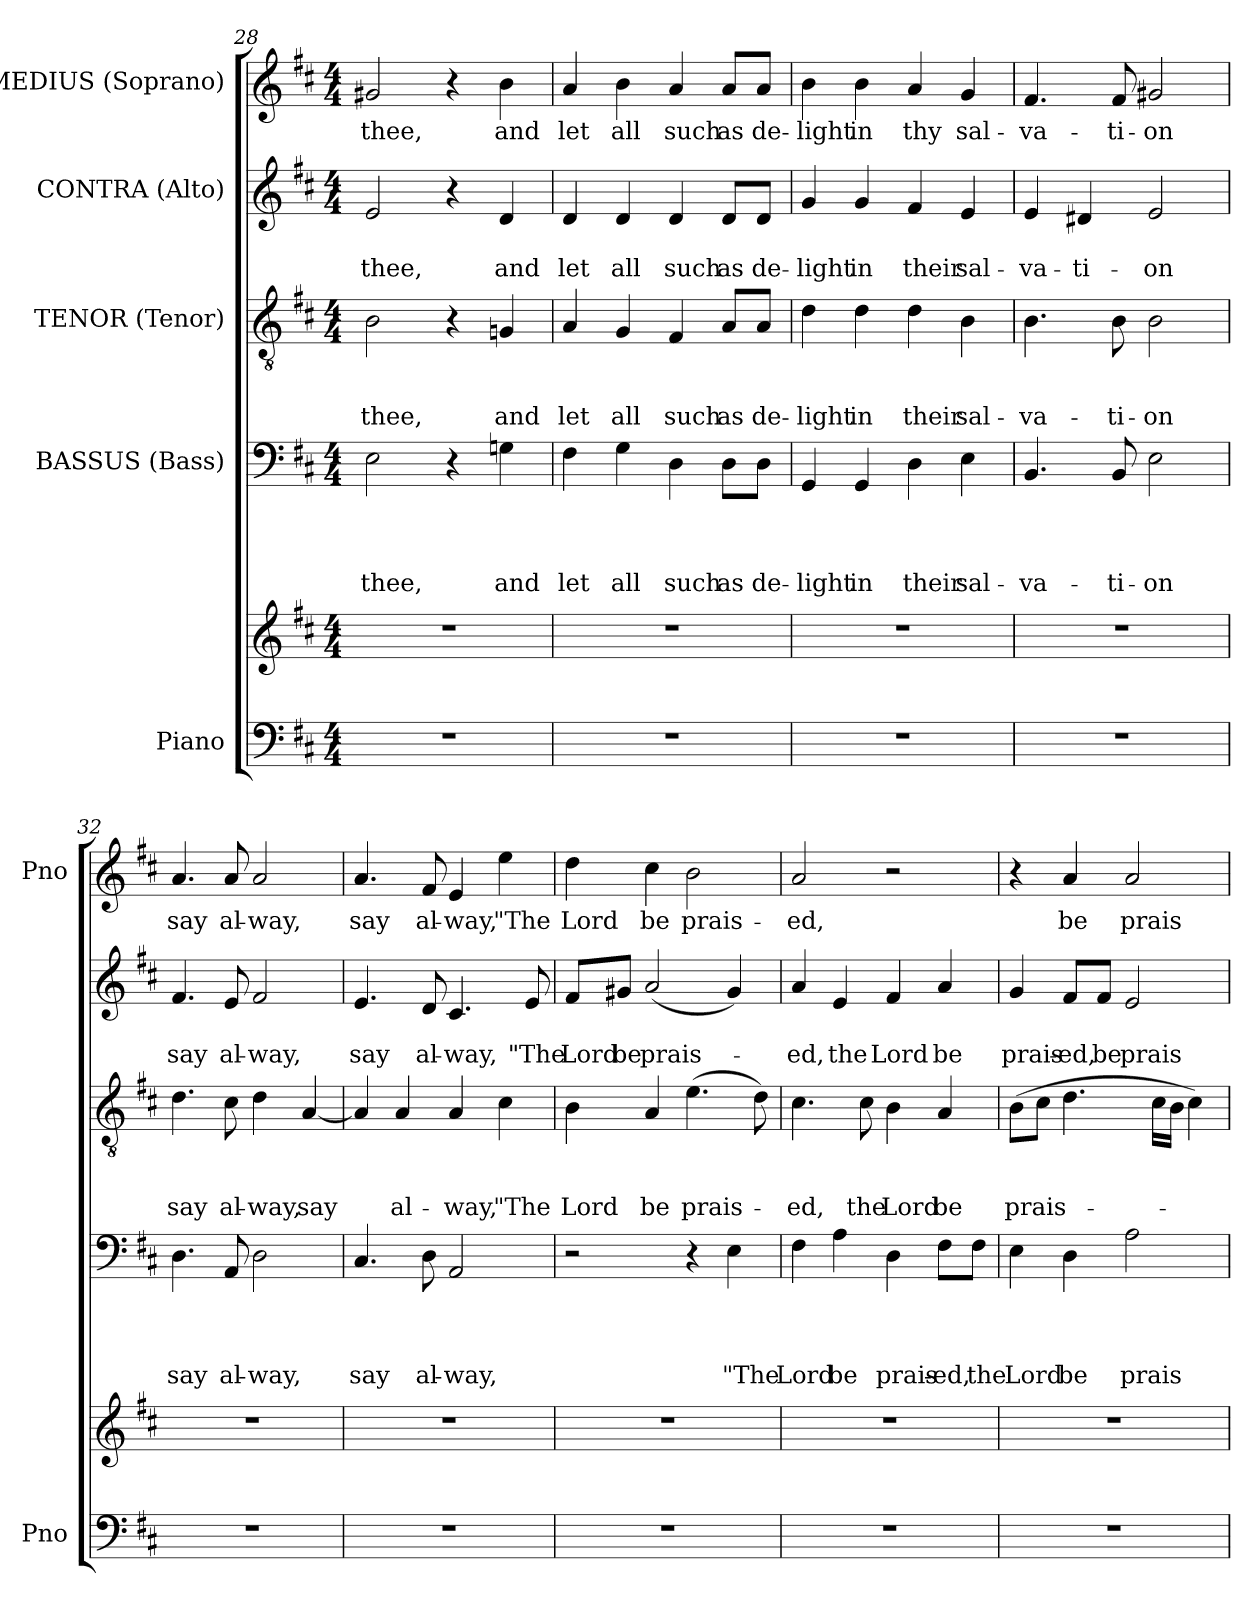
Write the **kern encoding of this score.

**kern	**kern	**kern	**text	**text	**text	**text	**kern	**text	**text	**text	**kern	**text	**text	**kern	**text
*part5	*part5	*part4	*part4	*part4	*part4	*part4	*part3	*part3	*part3	*part3	*part2	*part2	*part2	*part1	*part1
*staff6	*staff5	*staff4	*staff4	*staff4	*staff4	*staff4	*staff3	*staff3	*staff3	*staff3	*staff2	*staff2	*staff2	*staff1	*staff1
*I"Piano	*	*I"BASSUS (Bass)	*	*	*	*	*I"TENOR (Tenor)	*	*	*	*I"CONTRA (Alto)	*	*	*I"MEDIUS (Soprano)	*
*I'Pno	*	*	*	*	*	*	*	*	*	*	*	*	*	*I'Pno	*
*clefF4	*clefG2	*clefF4	*	*	*	*	*clefGv2	*	*	*	*clefG2	*	*	*clefG2	*
*k[f#c#]	*k[f#c#]	*k[f#c#]	*	*	*	*	*k[f#c#]	*	*	*	*k[f#c#]	*	*	*k[f#c#]	*
*D:	*D:	*D:	*	*	*	*	*D:	*	*	*	*D:	*	*	*D:	*
*M4/4	*M4/4	*M4/4	*	*	*	*	*M4/4	*	*	*	*M4/4	*	*	*M4/4	*
=28	=28	=28	=28	=28	=28	=28	=28	=28	=28	=28	=28	=28	=28	=28	=28
!	!	!	!	!	!	!LO:LY:b	!	!	!	!LO:LY:b	!	!	!LO:LY:b	!	!LO:LY:b
1r	1r	2E\	.	.	.	thee,	2B\	.	.	thee,	2e/	.	thee,	2g#X/	thee,
.	.	4r	.	.	.	.	4r	.	.	.	4r	.	.	4r	.
!	!	!	!	!	!	!LO:LY:b	!	!	!	!LO:LY:b	!	!	!LO:LY:b	!	!LO:LY:b
.	.	4Gn\	.	.	.	and	4Gn/	.	.	and	4d/	.	and	4b\	and
!!LO:PB:g=z
=29	=29	=29	=29	=29	=29	=29	=29	=29	=29	=29	=29	=29	=29	=29	=29
!	!	!	!	!	!	!LO:LY:b	!	!	!	!LO:LY:b	!	!	!LO:LY:b	!	!LO:LY:b
1r	1r	4F#\	.	.	.	let	4A/	.	.	let	4d/	.	let	4a/	let
!	!	!	!	!	!	!LO:LY:b	!	!	!	!LO:LY:b	!	!	!LO:LY:b	!	!LO:LY:b
.	.	4G\	.	.	.	all	4G/	.	.	all	4d/	.	all	4b\	all
!	!	!	!	!	!	!LO:LY:b	!	!	!	!LO:LY:b	!	!	!LO:LY:b	!	!LO:LY:b
.	.	4D\	.	.	.	such	4F#/	.	.	such	4d/	.	such	4a/	such
!	!	!	!	!	!	!LO:LY:b	!	!	!	!LO:LY:b	!	!	!LO:LY:b	!	!LO:LY:b
.	.	8D\L	.	.	.	as	8A/L	.	.	as	8d/L	.	as	8a/L	as
!	!	!	!	!	!	!LO:LY:b	!	!	!	!LO:LY:b	!	!	!LO:LY:b	!	!LO:LY:b
.	.	8D\J	.	.	.	de-	8A/J	.	.	de-	8d/J	.	de-	8a/J	de-
=30	=30	=30	=30	=30	=30	=30	=30	=30	=30	=30	=30	=30	=30	=30	=30
!	!	!	!	!	!	!LO:LY:b	!	!	!	!LO:LY:b	!	!	!LO:LY:b	!	!LO:LY:b
1r	1r	4GG/	.	.	.	-light	4d\	.	.	-light	4g/	.	-light	4b\	-light
!	!	!	!	!	!	!LO:LY:b	!	!	!	!LO:LY:b	!	!	!LO:LY:b	!	!LO:LY:b
.	.	4GG/	.	.	.	in	4d\	.	.	in	4g/	.	in	4b\	in
!	!	!	!	!	!	!LO:LY:b	!	!	!	!LO:LY:b	!	!	!LO:LY:b	!	!LO:LY:b
.	.	4D\	.	.	.	their	4d\	.	.	their	4f#/	.	their	4a/	thy
!	!	!	!	!	!	!LO:LY:b	!	!	!	!LO:LY:b	!	!	!LO:LY:b	!	!LO:LY:b
.	.	4E\	.	.	.	sal-	4B\	.	.	sal-	4e/	.	sal-	4g/	sal-
=31	=31	=31	=31	=31	=31	=31	=31	=31	=31	=31	=31	=31	=31	=31	=31
!	!	!	!	!	!	!LO:LY:b	!	!	!	!LO:LY:b	!	!	!LO:LY:b	!	!LO:LY:b
1r	1r	4.BB/	.	.	.	-va-	4.B\	.	.	-va-	4e/	.	-va-	4.f#/	-va-
!	!	!	!	!	!	!	!	!	!	!	!	!	!LO:LY:b	!	!
.	.	.	.	.	.	.	.	.	.	.	4d#X/	.	-ti-	.	.
!	!	!	!	!	!	!LO:LY:b	!	!	!	!LO:LY:b	!	!	!	!	!LO:LY:b
.	.	8BB/	.	.	.	-ti-	8B\	.	.	-ti-	.	.	.	8f#/	-ti-
!	!	!	!	!	!	!LO:LY:b	!	!	!	!LO:LY:b	!	!	!LO:LY:b	!	!LO:LY:b
.	.	2E\	.	.	.	-on	2B\	.	.	-on	2e/	.	-on	2g#X/	-on
=32	=32	=32	=32	=32	=32	=32	=32	=32	=32	=32	=32	=32	=32	=32	=32
!	!	!	!	!	!	!LO:LY:b	!	!	!	!LO:LY:b	!	!	!LO:LY:b	!	!LO:LY:b
1r	1r	4.D\	.	.	.	say	4.d\	.	.	say	4.f#/	.	say	4.a/	say
!	!	!	!	!	!	!LO:LY:b	!	!	!	!LO:LY:b	!	!	!LO:LY:b	!	!LO:LY:b
.	.	8AA/	.	.	.	al-	8c#\	.	.	al-	8e/	.	al-	8a/	al-
!	!	!	!	!	!	!LO:LY:b	!	!	!	!LO:LY:b	!	!	!LO:LY:b	!	!LO:LY:b
.	.	2D\	.	.	.	-way,	4d\	.	.	-way,	2f#/	.	-way,	2a/	-way,
!	!	!	!	!	!	!	!	!	!	!LO:LY:b	!	!	!	!	!
.	.	.	.	.	.	.	[4A/	.	.	say	.	.	.	.	.
=33	=33	=33	=33	=33	=33	=33	=33	=33	=33	=33	=33	=33	=33	=33	=33
!	!	!	!	!	!	!LO:LY:b	!	!	!	!	!	!	!LO:LY:b	!	!LO:LY:b
1r	1r	4.C#/	.	.	.	say	4A/]	.	.	.	4.e/	.	say	4.a/	say
!	!	!	!	!	!	!	!	!	!	!LO:LY:b	!	!	!	!	!
.	.	.	.	.	.	.	4A/	.	.	al-	.	.	.	.	.
!	!	!	!	!	!	!LO:LY:b	!	!	!	!	!	!	!LO:LY:b	!	!LO:LY:b
.	.	8D\	.	.	.	al-	.	.	.	.	8d/	.	al-	8f#/	al-
!	!	!	!	!	!	!LO:LY:b	!	!	!	!LO:LY:b	!	!	!LO:LY:b	!	!LO:LY:b
.	.	2AA/	.	.	.	-way,	4A/	.	.	-way,	4.c#/	.	-way,	4e/	-way,
!	!	!	!	!	!	!	!	!	!	!LO:LY:b	!	!	!	!	!LO:LY:b
.	.	.	.	.	.	.	4c#\	.	.	"The	.	.	.	4ee\	"The
!	!	!	!	!	!	!	!	!	!	!	!	!	!LO:LY:b	!	!
.	.	.	.	.	.	.	.	.	.	.	8e/	.	"The	.	.
!!LO:LB:g=z
=34	=34	=34	=34	=34	=34	=34	=34	=34	=34	=34	=34	=34	=34	=34	=34
!	!	!	!	!	!	!	!	!	!	!LO:LY:b	!	!	!LO:LY:b	!	!LO:LY:b
1r	1r	2r	.	.	.	.	4B\	.	.	Lord	8f#/L	.	Lord	4dd\	Lord
!	!	!	!	!	!	!	!	!	!	!	!	!	!LO:LY:b	!	!
.	.	.	.	.	.	.	.	.	.	.	8g#X/J	.	be	.	.
!	!	!	!	!	!	!	!	!	!	!LO:LY:b	!	!	!LO:LY:b	!	!LO:LY:b
.	.	.	.	.	.	.	4A/	.	.	be	(<2a/	.	prais-	4cc#\	be
!	!	!	!	!	!	!	!	!	!	!LO:LY:b	!	!	!	!	!LO:LY:b
.	.	4r	.	.	.	.	(>4.e\	.	.	prais-	.	.	.	2b\	prais-
!	!	!	!	!	!	!LO:LY:b	!	!	!	!	!	!	!	!	!
.	.	4E\	.	.	.	"The	.	.	.	.	4g#/)	.	.	.	.
.	.	.	.	.	.	.	8d\)	.	.	.	.	.	.	.	.
=35	=35	=35	=35	=35	=35	=35	=35	=35	=35	=35	=35	=35	=35	=35	=35
!	!	!	!	!	!	!LO:LY:b	!	!	!	!LO:LY:b	!	!	!LO:LY:b	!	!LO:LY:b
1r	1r	4F#\	.	.	.	Lord	4.c#\	.	.	-ed,	4a/	.	-ed,	2a/	-ed,
!	!	!	!	!	!	!LO:LY:b	!	!	!	!	!	!	!LO:LY:b	!	!
.	.	4A\	.	.	.	be	.	.	.	.	4e/	.	the	.	.
!	!	!	!	!	!	!	!	!	!	!LO:LY:b	!	!	!	!	!
.	.	.	.	.	.	.	8c#\	.	.	the	.	.	.	.	.
!	!	!	!	!	!	!LO:LY:b	!	!	!	!LO:LY:b	!	!	!LO:LY:b	!	!
.	.	4D\	.	.	.	prais-	4B\	.	.	Lord	4f#/	.	Lord	2r	.
!	!	!	!	!	!	!LO:LY:b	!	!	!	!LO:LY:b	!	!	!LO:LY:b	!	!
.	.	8F#\L	.	.	.	-ed,	4A/	.	.	be	4a/	.	be	.	.
!	!	!	!	!	!	!LO:LY:b	!	!	!	!	!	!	!	!	!
.	.	8F#\J	.	.	.	the	.	.	.	.	.	.	.	.	.
=36	=36	=36	=36	=36	=36	=36	=36	=36	=36	=36	=36	=36	=36	=36	=36
!	!	!	!	!	!	!LO:LY:b	!	!	!	!LO:LY:b	!	!	!LO:LY:b	!	!
1r	1r	4E\	.	.	.	Lord	(>8B\L	.	.	prais-	4g/	.	prais-	4r	.
.	.	.	.	.	.	.	8c#\J	.	.	.	.	.	.	.	.
!	!	!	!	!	!	!LO:LY:b	!	!	!	!	!	!	!LO:LY:b	!	!LO:LY:b
.	.	4D\	.	.	.	be	4.d\	.	.	.	8f#/L	.	-ed,	4a/	be
!	!	!	!	!	!	!	!	!	!	!	!	!	!LO:LY:b	!	!
.	.	.	.	.	.	.	.	.	.	.	8f#/J	.	be	.	.
!	!	!	!	!	!	!LO:LY:b	!	!	!	!	!	!	!LO:LY:b	!	!LO:LY:b
.	.	2A\	.	.	.	prais-	.	.	.	.	2e/	.	prais-	2a/	prais-
.	.	.	.	.	.	.	16c#\LL	.	.	.	.	.	.	.	.
.	.	.	.	.	.	.	16B\JJ	.	.	.	.	.	.	.	.
.	.	.	.	.	.	.	4c#\)	.	.	.	.	.	.	.	.
=	=	=	=	=	=	=	=	=	=	=	=	=	=	=	=
*-	*-	*-	*-	*-	*-	*-	*-	*-	*-	*-	*-	*-	*-	*-	*-
